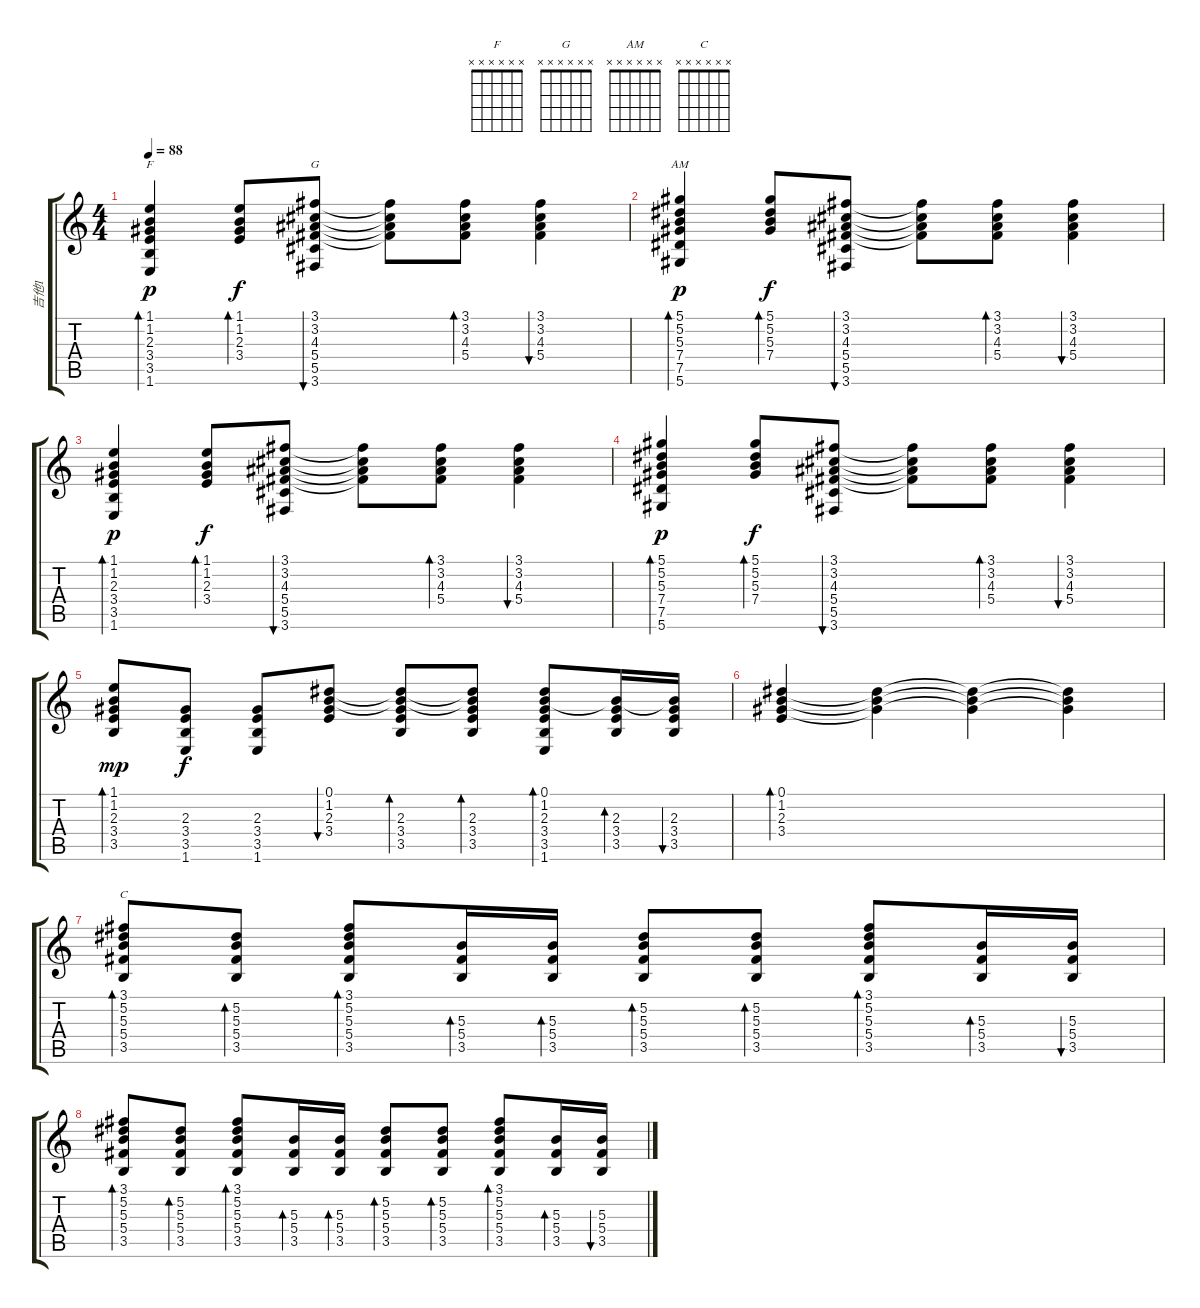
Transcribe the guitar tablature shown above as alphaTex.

\track ("吉他1" "吉他1") {instrument acousticguitarsteel}
\staff {score tabs}
\tuning (Eb4 Bb3 Gb3 Db3 Ab2 Eb2) {hide}
\chord ("F" x x x x x x) {firstfret 0}
\chord ("G" x x x x x x) {firstfret 0}
\chord ("AM" x x x x x x) {firstfret 0}
\chord ("C" x x x x x x) {firstfret 0}
\ts (4 4)
\tempo 88
\clef g2
\ks c
(1.1 1.2 2.3 3.4 3.5 1.6).4{bd 30 ch "F" dy p} (1.1 1.2 2.3 3.4).8{bd 30 dy f} (3.1 3.2 4.3 5.4 5.5 3.6).8{bu 30 ch "G"} (3.1{t} 3.2{t} 4.3{t} 5.4{t}).8 (3.1 3.2 4.3 5.4).8{bd 30} (3.1 3.2 4.3 5.4).4{bu 30} |
(5.1 5.2 5.3 7.4 7.5 5.6).4{bd 30 ch "AM" dy p} (5.1 5.2 5.3 7.4).8{bd 30 dy f} (3.1 3.2 4.3 5.4 5.5 3.6).8{bu 30} (3.1{t} 3.2{t} 4.3{t} 5.4{t}).8 (3.1 3.2 4.3 5.4).8{bd 30} (3.1 3.2 4.3 5.4).4{bu 30} |
(1.1 1.2 2.3 3.4 3.5 1.6).4{bd 30 dy p} (1.1 1.2 2.3 3.4).8{bd 30 dy f} (3.1 3.2 4.3 5.4 5.5 3.6).8{bu 30} (3.1{t} 3.2{t} 4.3{t} 5.4{t}).8 (3.1 3.2 4.3 5.4).8{bd 30} (3.1 3.2 4.3 5.4).4{bu 30} |
(5.1 5.2 5.3 7.4 7.5 5.6).4{bd 30 dy p} (5.1 5.2 5.3 7.4).8{bd 30 dy f} (3.1 3.2 4.3 5.4 5.5 3.6).8{bu 30} (3.1{t} 3.2{t} 4.3{t} 5.4{t}).8 (3.1 3.2 4.3 5.4).8{bd 30} (3.1 3.2 4.3 5.4).4{bu 30} |
(1.1 1.2 2.3 3.4 3.5).8{bd 30 dy mp} (2.3 3.4 3.5 1.6).8{dy f} (2.3 3.4 3.5 1.6).8 (0.1 1.2 2.3 3.4).8{bu 30} (0.1{t} 1.2{t} 2.3 3.4 3.5).8{bd 30} (0.1{t} 1.2{t} 2.3 3.4 3.5).8{bd 30} (0.1 1.2 2.3 3.4 3.5 1.6).8{bd 30} (1.2{t} 2.3 3.4 3.5).16{bd 30} (1.2{t} 2.3 3.4 3.5).16{bu 30} |
(0.1 1.2 2.3 3.4).4{bd 30} (0.1{t} 1.2{t} 2.3{t}).4 (0.1{t} 1.2{t} 2.3{t}).4 (0.1{t} 1.2{t} 2.3{t}).4 |
(3.1 5.2 5.3 5.4 3.5).8{bd 30 ch "C"} (5.2 5.3 5.4 3.5).8{bd 30} (3.1 5.2 5.3 5.4 3.5).8{bd 30} (5.3 5.4 3.5).16{bd 30} (5.3 5.4 3.5).16{bd 30} (5.2 5.3 5.4 3.5).8{bd 30} (5.2 5.3 5.4 3.5).8{bd 30} (3.1 5.2 5.3 5.4 3.5).8{bd 30} (5.3 5.4 3.5).16{bd 30} (5.3 5.4 3.5).16{bu 30} |
(3.1 5.2 5.3 5.4 3.5).8{bd 30} (5.2 5.3 5.4 3.5).8{bd 30} (3.1 5.2 5.3 5.4 3.5).8{bd 30} (5.3 5.4 3.5).16{bd 30} (5.3 5.4 3.5).16{bd 30} (5.2 5.3 5.4 3.5).8{bd 30} (5.2 5.3 5.4 3.5).8{bd 30} (3.1 5.2 5.3 5.4 3.5).8{bd 30} (5.3 5.4 3.5).16{bd 30} (5.3 5.4 3.5).16{bu 30}
